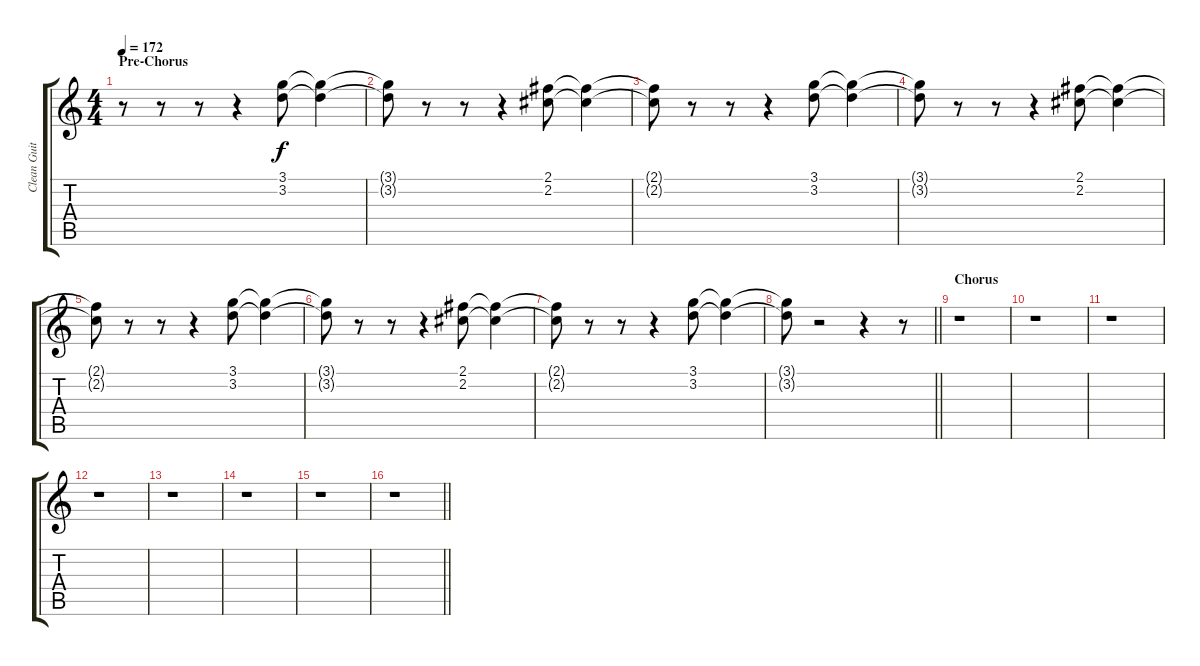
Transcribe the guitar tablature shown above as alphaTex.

\track ("Clean Guitar" "Clean Guit") {instrument overdrivenguitar}
\staff {score tabs}
\tuning (E4 B3 G3 D3 A2 E2) {hide}
\ts (4 4)
\section ("" "Pre-Chorus")
\tempo 172
\clef g2
\ks c
r.8{dy f} r.8 r.8 r.4 (3.1 3.2).8 (3.1{t} 3.2{t}).4 |
(3.1{t} 3.2{t}).8 r.8 r.8 r.4 (2.1 2.2).8 (2.1{t} 2.2{t}).4 |
(2.1{t} 2.2{t}).8 r.8 r.8 r.4 (3.1 3.2).8 (3.1{t} 3.2{t}).4 |
(3.1{t} 3.2{t}).8 r.8 r.8 r.4 (2.1 2.2).8 (2.1{t} 2.2{t}).4 |
(2.1{t} 2.2{t}).8 r.8 r.8 r.4 (3.1 3.2).8 (3.1{t} 3.2{t}).4 |
(3.1{t} 3.2{t}).8 r.8 r.8 r.4 (2.1 2.2).8 (2.1{t} 2.2{t}).4 |
(2.1{t} 2.2{t}).8 r.8 r.8 r.4 (3.1 3.2).8 (3.1{t} 3.2{t}).4 |
\barLineRight lightlight
(3.1{t} 3.2{t}).8 r.2 r.4 r.8 |
\section ("" "Chorus")
r.1 |
r.1 |
r.1 |
r.1 |
r.1 |
r.1 |
r.1 |
\barLineRight lightlight
r.1
